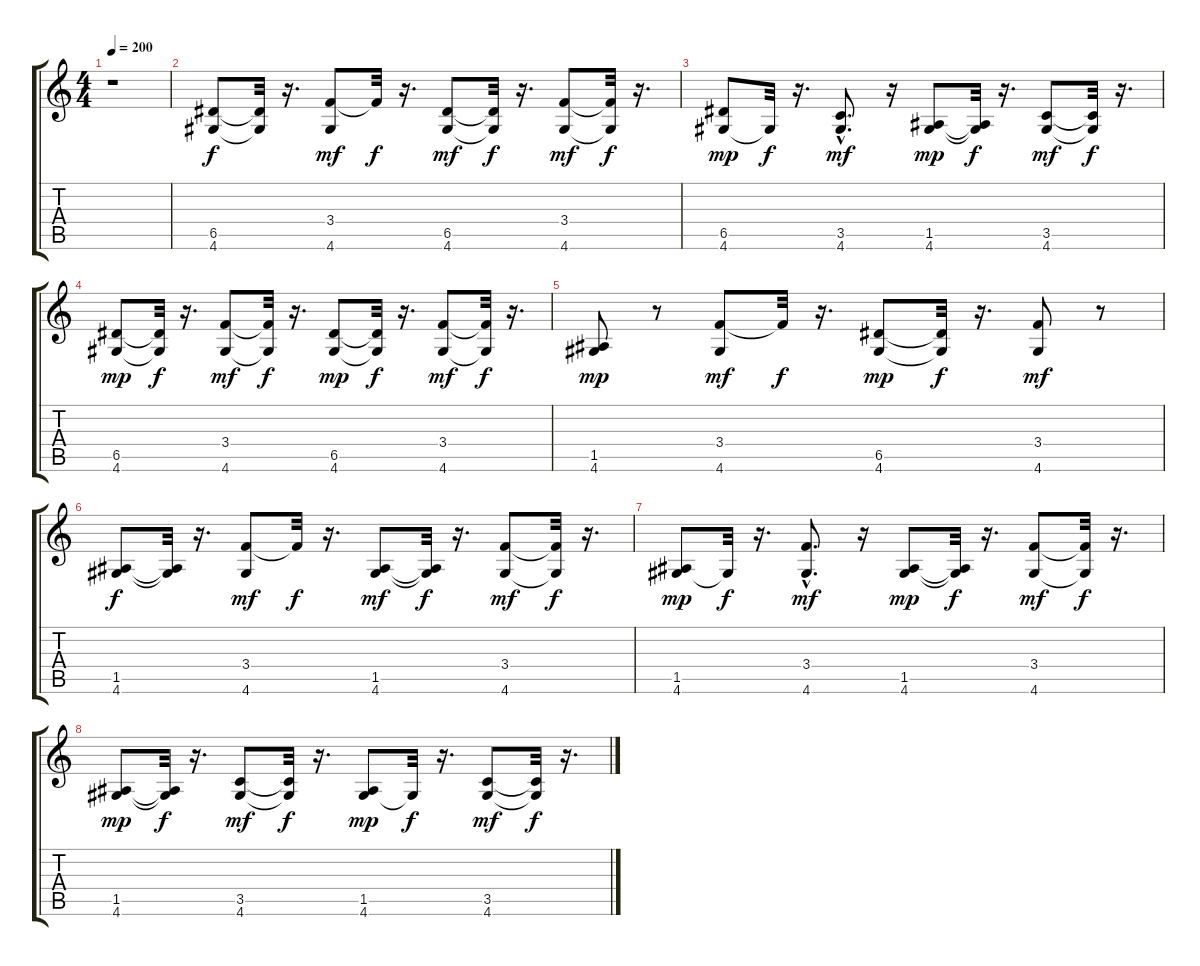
\track "" {instrument electricguitarmuted}
\staff {score tabs}
\tuning (E4 B3 G3 D3 A2 E2) {hide}
\ts (4 4)
\tempo 200
\clef g2
\ks c
r.1{dy f instrument electricguitarmuted} |
(6.5 4.6).8 (6.5{t} 4.6{t}).32 r.16{d} (3.4 4.6).8{dy mf} 3.4{t}.32{dy f} r.16{d} (6.5 4.6).8{dy mf} (6.5{t} 4.6{t}).32{dy f} r.16{d} (3.4 4.6).8{dy mf} (3.4{t} 4.6{t}).32{dy f} r.16{d} |
(6.5 4.6).8{dy mp} 4.6{t}.32{dy f} r.16{d} (3.5{hac} 4.6).8{d dy mf} r.16 (1.5 4.6).8{dy mp} (1.5{t} 4.6{t}).32{dy f} r.16{d} (3.5 4.6).8{dy mf} (3.5{t} 4.6{t}).32{dy f} r.16{d} |
(6.5 4.6).8{dy mp} (6.5{t} 4.6{t}).32{dy f} r.16{d} (3.4 4.6).8{dy mf} (3.4{t} 4.6{t}).32{dy f} r.16{d} (6.5 4.6).8{dy mp} (6.5{t} 4.6{t}).32{dy f} r.16{d} (3.4 4.6).8{dy mf} (3.4{t} 4.6{t}).32{dy f} r.16{d} |
(1.5 4.6).8{dy mp} r.8 (3.4 4.6).8{dy mf} 3.4{t}.32{dy f} r.16{d} (6.5 4.6).8{dy mp} (6.5{t} 4.6{t}).32{dy f} r.16{d} (3.4 4.6).8{dy mf} r.8 |
(1.5 4.6).8{dy f} (1.5{t} 4.6{t}).32 r.16{d} (3.4 4.6).8{dy mf} 3.4{t}.32{dy f} r.16{d} (1.5 4.6).8{dy mf} (1.5{t} 4.6{t}).32{dy f} r.16{d} (3.4 4.6).8{dy mf} (3.4{t} 4.6{t}).32{dy f} r.16{d} |
(1.5 4.6).8{dy mp} 4.6{t}.32{dy f} r.16{d} (3.4{hac} 4.6).8{d dy mf} r.16 (1.5 4.6).8{dy mp} (1.5{t} 4.6{t}).32{dy f} r.16{d} (3.4 4.6).8{dy mf} (3.4{t} 4.6{t}).32{dy f} r.16{d} |
(1.5 4.6).8{dy mp} (1.5{t} 4.6{t}).32{dy f} r.16{d} (3.5 4.6).8{dy mf} (3.5{t} 4.6{t}).32{dy f} r.16{d} (1.5 4.6).8{dy mp} 4.6{t}.32{dy f} r.16{d} (3.5 4.6).8{dy mf} (3.5{t} 4.6{t}).32{dy f} r.16{d}
